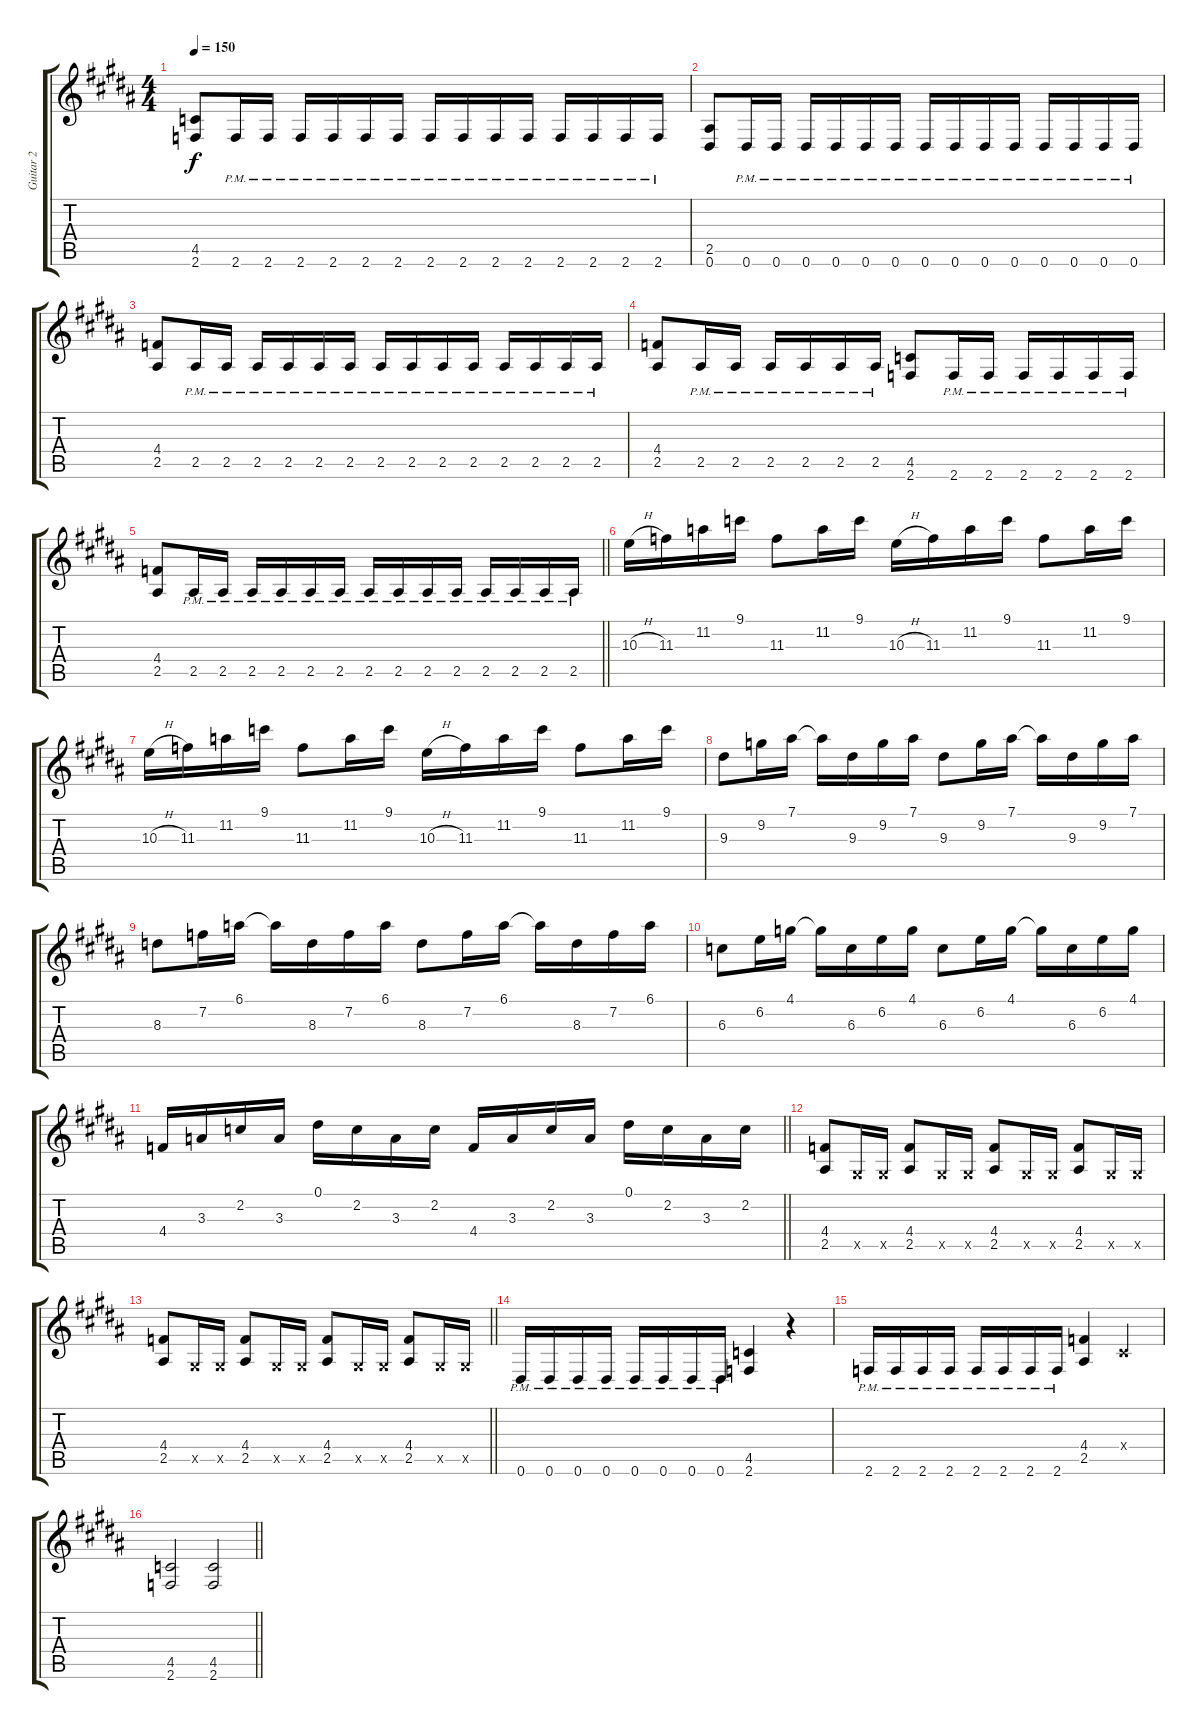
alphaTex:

\track ("Guitar 2" "Guitar 2") {instrument distortionguitar}
\staff {score tabs}
\tuning (Eb4 Bb3 Gb3 Db3 Ab2 Eb2) {hide}
\ts (4 4)
\tempo 150
\clef g2
\ks b
(4.5 2.6).8{dy f} 2.6{pm}.16 2.6{pm}.16 2.6{pm}.16 2.6{pm}.16 2.6{pm}.16 2.6{pm}.16 2.6{pm}.16 2.6{pm}.16 2.6{pm}.16 2.6{pm}.16 2.6{pm}.16 2.6{pm}.16 2.6{pm}.16 2.6{pm}.16 |
(2.5 0.6).8 0.6{pm}.16 0.6{pm}.16 0.6{pm}.16 0.6{pm}.16 0.6{pm}.16 0.6{pm}.16 0.6{pm}.16 0.6{pm}.16 0.6{pm}.16 0.6{pm}.16 0.6{pm}.16 0.6{pm}.16 0.6{pm}.16 0.6{pm}.16 |
(4.4 2.5).8 2.5{pm}.16 2.5{pm}.16 2.5{pm}.16 2.5{pm}.16 2.5{pm}.16 2.5{pm}.16 2.5{pm}.16 2.5{pm}.16 2.5{pm}.16 2.5{pm}.16 2.5{pm}.16 2.5{pm}.16 2.5{pm}.16 2.5{pm}.16 |
(4.4 2.5).8 2.5{pm}.16 2.5{pm}.16 2.5{pm}.16 2.5{pm}.16 2.5{pm}.16 2.5{pm}.16 (4.5 2.6).8 2.6{pm}.16 2.6{pm}.16 2.6{pm}.16 2.6{pm}.16 2.6{pm}.16 2.6{pm}.16 |
\barLineRight lightlight
(4.4 2.5).8 2.5{pm}.16 2.5{pm}.16 2.5{pm}.16 2.5{pm}.16 2.5{pm}.16 2.5{pm}.16 2.5{pm}.16 2.5{pm}.16 2.5{pm}.16 2.5{pm}.16 2.5{pm}.16 2.5{pm}.16 2.5{pm}.16 2.5{pm}.16 |
10.3{h}.16{instrument electricguitarclean} 11.3.16 11.2.16 9.1.16 11.3.8 11.2.16 9.1.16 10.3{h}.16 11.3.16 11.2.16 9.1.16 11.3.8 11.2.16 9.1.16 |
10.3{h}.16 11.3.16 11.2.16 9.1.16 11.3.8 11.2.16 9.1.16 10.3{h}.16 11.3.16 11.2.16 9.1.16 11.3.8 11.2.16 9.1.16 |
9.3.8 9.2.16 7.1.16 7.1{t}.16 9.3.16 9.2.16 7.1.16 9.3.8 9.2.16 7.1.16 7.1{t}.16 9.3.16 9.2.16 7.1.16 |
8.3.8 7.2.16 6.1.16 6.1{t}.16 8.3.16 7.2.16 6.1.16 8.3.8 7.2.16 6.1.16 6.1{t}.16 8.3.16 7.2.16 6.1.16 |
6.3.8 6.2.16 4.1.16 4.1{t}.16 6.3.16 6.2.16 4.1.16 6.3.8 6.2.16 4.1.16 4.1{t}.16 6.3.16 6.2.16 4.1.16 |
\barLineRight lightlight
4.4.16 3.3.16 2.2.16 3.3.16 0.1.16 2.2.16 3.3.16 2.2.16 4.4.16 3.3.16 2.2.16 3.3.16 0.1.16 2.2.16 3.3.16 2.2.16 |
(4.4 2.5).8{instrument distortionguitar} 0.5{x}.16 0.5{x}.16 (4.4 2.5).8 0.5{x}.16 0.5{x}.16 (4.4 2.5).8 0.5{x}.16 0.5{x}.16 (4.4 2.5).8 0.5{x}.16 0.5{x}.16 |
\barLineRight lightlight
(4.4 2.5).8 0.5{x}.16 0.5{x}.16 (4.4 2.5).8 0.5{x}.16 0.5{x}.16 (4.4 2.5).8 0.5{x}.16 0.5{x}.16 (4.4 2.5).8 0.5{x}.16 0.5{x}.16 |
0.6{pm}.16 0.6{pm}.16 0.6{pm}.16 0.6{pm}.16 0.6{pm}.16 0.6{pm}.16 0.6{pm}.16 0.6{pm}.16 (4.5 2.6).4 r.4 |
2.6{pm}.16 2.6{pm}.16 2.6{pm}.16 2.6{pm}.16 2.6{pm}.16 2.6{pm}.16 2.6{pm}.16 2.6{pm}.16 (4.4 2.5).4 0.4{x}.4 |
\barLineRight lightlight
(4.5 2.6).2 (4.5 2.6).2
